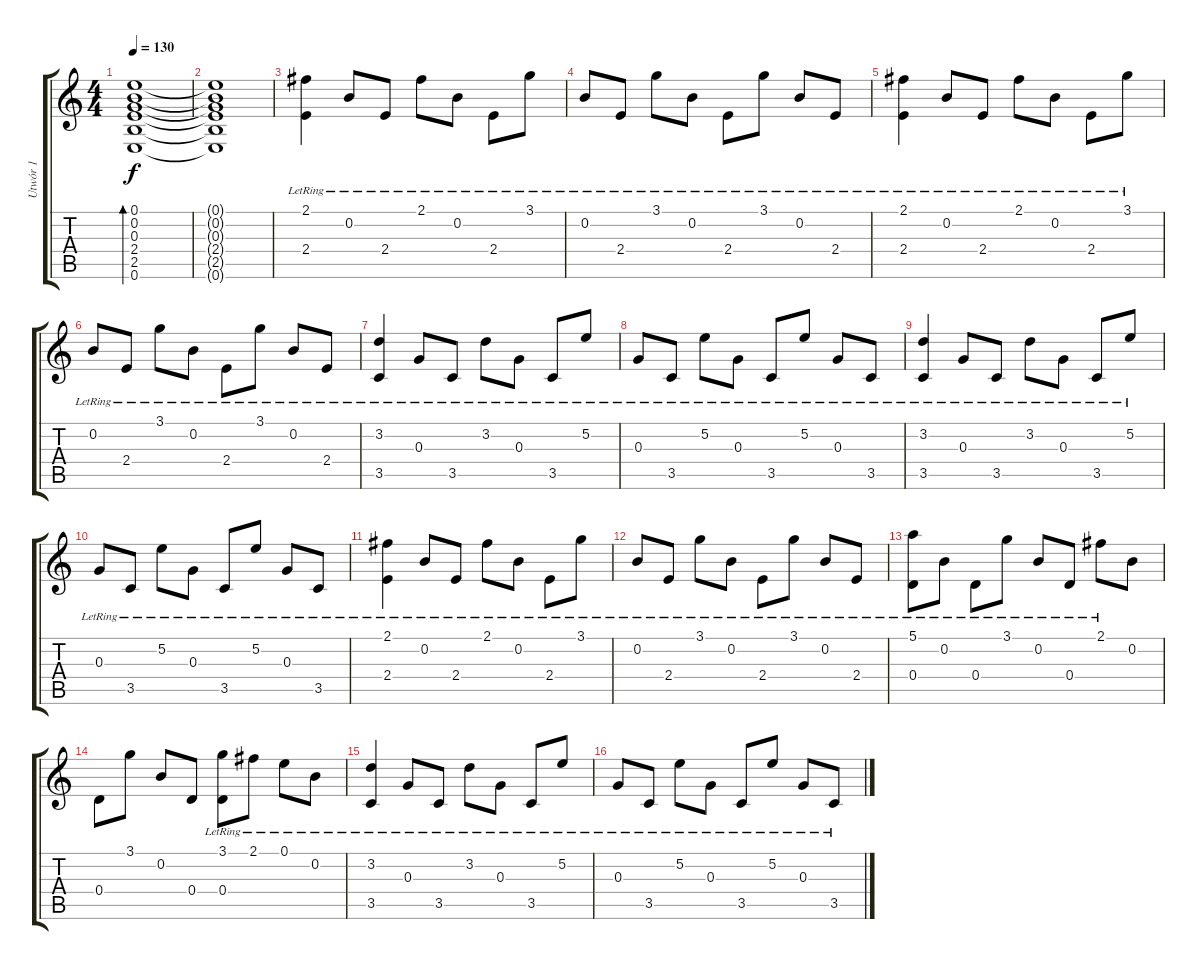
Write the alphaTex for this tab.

\track ("Utwór 1" "Utwór 1") {instrument acousticguitarsteel}
\staff {score tabs}
\tuning (E4 B3 G3 D3 A2 E2) {hide}
\ts (4 4)
\tempo 130
\clef g2
\ks c
(0.1 0.2 0.3 2.4 2.5 0.6).1{bd 480 dy f} |
(0.1{t} 0.2{t} 0.3{t} 2.4{t} 2.5{t} 0.6{t}).1 |
(2.1{lr} 2.4{lr}).4 0.2{lr}.8 2.4{lr}.8 2.1{lr}.8 0.2{lr}.8 2.4{lr}.8 3.1{lr}.8 |
0.2{lr}.8 2.4{lr}.8 3.1{lr}.8 0.2{lr}.8 2.4{lr}.8 3.1{lr}.8 0.2{lr}.8 2.4{lr}.8 |
(2.1{lr} 2.4{lr}).4 0.2{lr}.8 2.4{lr}.8 2.1{lr}.8 0.2{lr}.8 2.4{lr}.8 3.1{lr}.8 |
0.2{lr}.8 2.4{lr}.8 3.1{lr}.8 0.2{lr}.8 2.4{lr}.8 3.1{lr}.8 0.2{lr}.8 2.4{lr}.8 |
(3.2{lr} 3.5{lr}).4 0.3{lr}.8 3.5{lr}.8 3.2{lr}.8 0.3{lr}.8 3.5{lr}.8 5.2{lr}.8 |
0.3{lr}.8 3.5{lr}.8 5.2{lr}.8 0.3{lr}.8 3.5{lr}.8 5.2{lr}.8 0.3{lr}.8 3.5{lr}.8 |
(3.2{lr} 3.5{lr}).4 0.3{lr}.8 3.5{lr}.8 3.2{lr}.8 0.3{lr}.8 3.5{lr}.8 5.2{lr}.8 |
0.3{lr}.8 3.5{lr}.8 5.2{lr}.8 0.3{lr}.8 3.5{lr}.8 5.2{lr}.8 0.3{lr}.8 3.5{lr}.8 |
(2.1{lr} 2.4{lr}).4 0.2{lr}.8 2.4{lr}.8 2.1{lr}.8 0.2{lr}.8 2.4{lr}.8 3.1{lr}.8 |
0.2{lr}.8 2.4{lr}.8 3.1{lr}.8 0.2{lr}.8 2.4{lr}.8 3.1{lr}.8 0.2{lr}.8 2.4{lr}.8 |
(5.1{lr} 0.4{lr}).8 0.2{lr}.8 0.4{lr}.8 3.1{lr}.8 0.2{lr}.8 0.4{lr}.8 2.1{lr}.8 0.2.8 |
0.4.8 3.1.8 0.2.8 0.4.8 (3.1{lr} 0.4{lr}).8 2.1{lr}.8 0.1{lr}.8 0.2{lr}.8 |
(3.2{lr} 3.5{lr}).4 0.3{lr}.8 3.5{lr}.8 3.2{lr}.8 0.3{lr}.8 3.5{lr}.8 5.2{lr}.8 |
0.3{lr}.8 3.5{lr}.8 5.2{lr}.8 0.3{lr}.8 3.5{lr}.8 5.2{lr}.8 0.3{lr}.8 3.5{lr}.8
